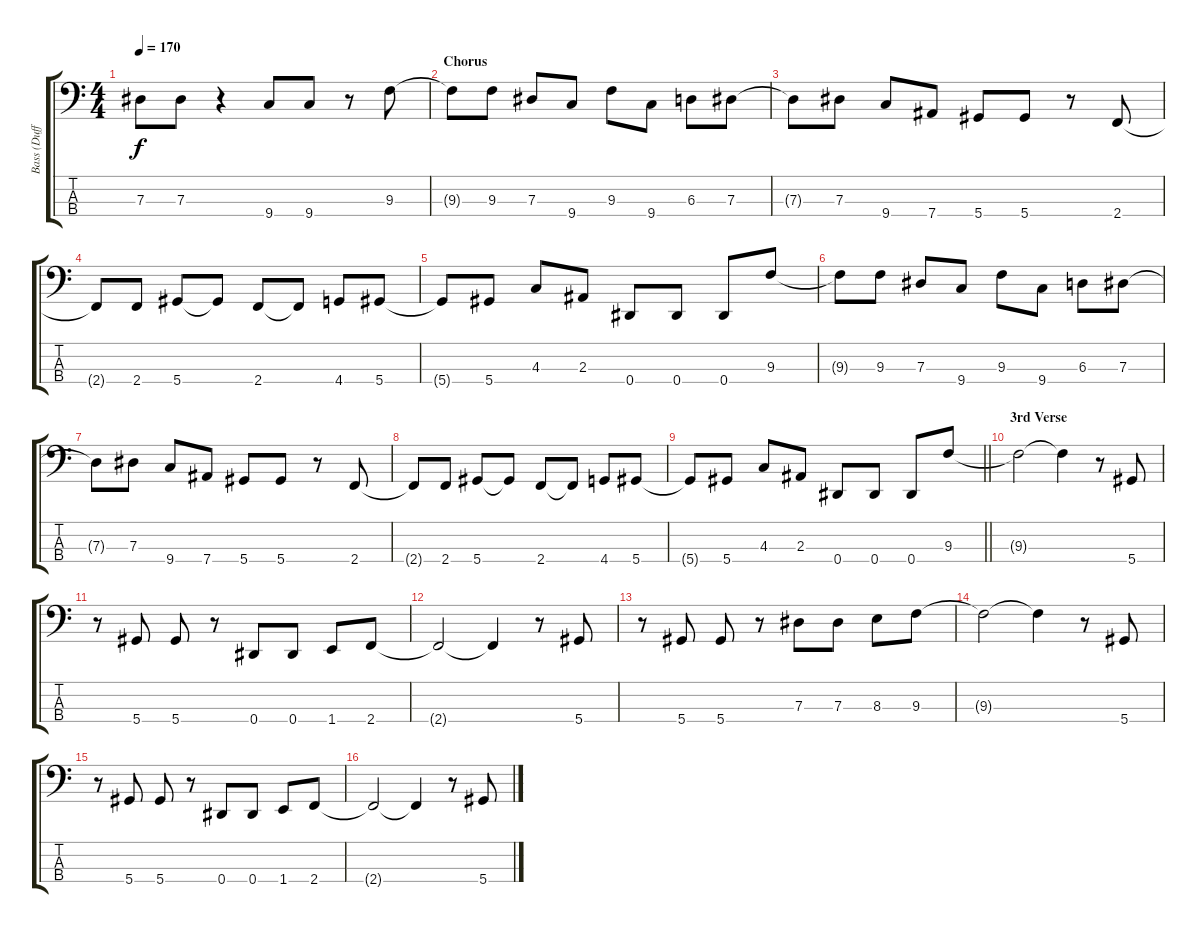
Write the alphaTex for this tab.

\track ("Bass (Duff)" "Bass (Duff") {instrument electricbasspick}
\staff {score tabs}
\tuning (Gb2 Db2 Ab1 Eb1) {hide}
\ts (4 4)
\tempo 170
\clef f4
\ks c
7.3.8{dy f} 7.3.8 r.4 9.4.8 9.4.8 r.8 9.3.8 |
\section ("" "Chorus")
9.3{t}.8 9.3.8 7.3.8 9.4.8 9.3.8 9.4.8 6.3.8 7.3.8 |
7.3{t}.8 7.3.8 9.4.8 7.4.8 5.4.8 5.4.8 r.8 2.4.8 |
2.4{t}.8 2.4.8 5.4.8 5.4{t}.8 2.4.8 2.4{t}.8 4.4.8 5.4.8 |
5.4{t}.8 5.4.8 4.3.8 2.3.8 0.4.8 0.4.8 0.4.8 9.3.8 |
9.3{t}.8 9.3.8 7.3.8 9.4.8 9.3.8 9.4.8 6.3.8 7.3.8 |
7.3{t}.8 7.3.8 9.4.8 7.4.8 5.4.8 5.4.8 r.8 2.4.8 |
2.4{t}.8 2.4.8 5.4.8 5.4{t}.8 2.4.8 2.4{t}.8 4.4.8 5.4.8 |
\barLineRight lightlight
5.4{t}.8 5.4.8 4.3.8 2.3.8 0.4.8 0.4.8 0.4.8 9.3.8 |
\section ("" "3rd Verse")
9.3{t}.2 9.3{t}.4 r.8 5.4.8 |
r.8 5.4.8 5.4.8 r.8 0.4.8 0.4.8 1.4.8 2.4.8 |
2.4{t}.2 2.4{t}.4 r.8 5.4.8 |
r.8 5.4.8 5.4.8 r.8 7.3.8 7.3.8 8.3.8 9.3.8 |
9.3{t}.2 9.3{t}.4 r.8 5.4.8 |
r.8 5.4.8 5.4.8 r.8 0.4.8 0.4.8 1.4.8 2.4.8 |
2.4{t}.2 2.4{t}.4 r.8 5.4.8
